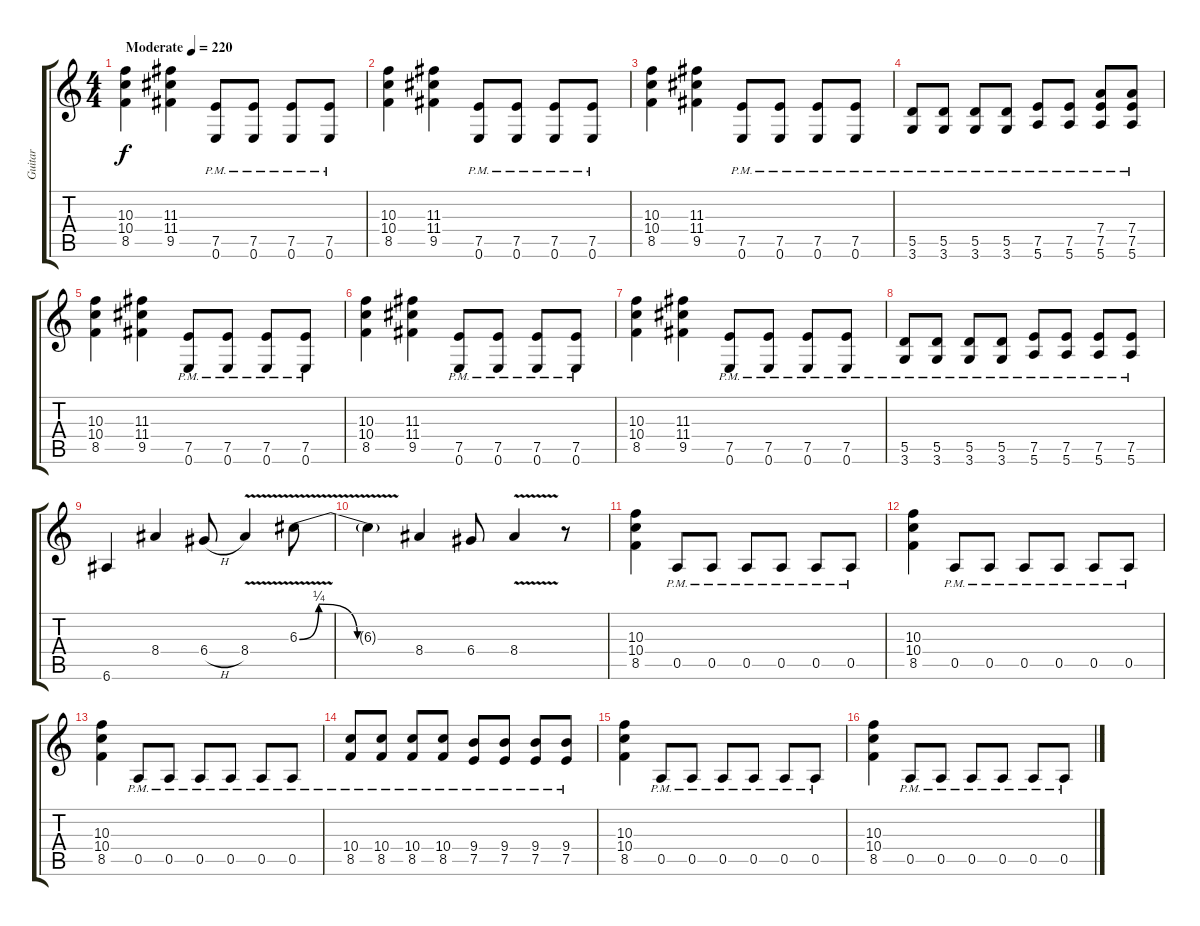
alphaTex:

\track ("Guitar" "Guitar") {instrument overdrivenguitar}
\staff {score tabs}
\tuning (E4 B3 G3 D3 A2 E2) {hide}
\ts (4 4)
\tempo (220 "Moderate")
\clef g2
\ks c
(10.3 10.4 8.5).4{dy f instrument overdrivenguitar} (11.3 11.4 9.5).4 (7.5 0.6{pm}).8 (7.5 0.6{pm}).8 (7.5 0.6{pm}).8 (7.5 0.6{pm}).8 |
(10.3 10.4 8.5).4 (11.3 11.4 9.5).4 (7.5 0.6{pm}).8 (7.5 0.6{pm}).8 (7.5 0.6{pm}).8 (7.5 0.6{pm}).8 |
(10.3 10.4 8.5).4 (11.3 11.4 9.5).4 (7.5 0.6{pm}).8 (7.5 0.6{pm}).8 (7.5 0.6{pm}).8 (7.5 0.6{pm}).8 |
(5.5 3.6{pm}).8 (5.5 3.6{pm}).8 (5.5 3.6{pm}).8 (5.5 3.6{pm}).8 (7.5 5.6{pm}).8 (7.5 5.6{pm}).8 (7.4{pm} 7.5 5.6{pm}).8 (7.4{pm} 7.5 5.6{pm}).8 |
(10.3 10.4 8.5).4 (11.3 11.4 9.5).4 (7.5 0.6{pm}).8 (7.5 0.6{pm}).8 (7.5 0.6{pm}).8 (7.5 0.6{pm}).8 |
(10.3 10.4 8.5).4 (11.3 11.4 9.5).4 (7.5 0.6{pm}).8 (7.5 0.6{pm}).8 (7.5 0.6{pm}).8 (7.5 0.6{pm}).8 |
(10.3 10.4 8.5).4 (11.3 11.4 9.5).4 (7.5 0.6{pm}).8 (7.5 0.6{pm}).8 (7.5 0.6{pm}).8 (7.5 0.6{pm}).8 |
(5.5 3.6{pm}).8 (5.5 3.6{pm}).8 (5.5 3.6{pm}).8 (5.5 3.6{pm}).8 (7.5 5.6{pm}).8 (7.5 5.6{pm}).8 (7.5 5.6{pm}).8 (7.5 5.6{pm}).8 |
6.6.4 8.4.4 6.4{h}.8 8.4{v}.4 6.3{be (custom 0 0 10 1 30 0 60 0) v}.8 |
6.3{t}.4 8.4.4 6.4.8 8.4{v}.4 r.8 |
(10.3 10.4 8.5).4 0.5{pm}.8 0.5{pm}.8 0.5{pm}.8 0.5{pm}.8 0.5{pm}.8 0.5{pm}.8 |
(10.3 10.4 8.5).4 0.5{pm}.8 0.5{pm}.8 0.5{pm}.8 0.5{pm}.8 0.5{pm}.8 0.5{pm}.8 |
(10.3 10.4 8.5).4 0.5{pm}.8 0.5{pm}.8 0.5{pm}.8 0.5{pm}.8 0.5{pm}.8 0.5{pm}.8 |
(10.4{pm} 8.5).8 (10.4{pm} 8.5).8 (10.4{pm} 8.5).8 (10.4{pm} 8.5).8 (9.4{pm} 7.5).8 (9.4{pm} 7.5).8 (9.4{pm} 7.5).8 (9.4{pm} 7.5).8 |
(10.3 10.4 8.5).4 0.5{pm}.8 0.5{pm}.8 0.5{pm}.8 0.5{pm}.8 0.5{pm}.8 0.5{pm}.8 |
(10.3 10.4 8.5).4 0.5{pm}.8 0.5{pm}.8 0.5{pm}.8 0.5{pm}.8 0.5{pm}.8 0.5{pm}.8
